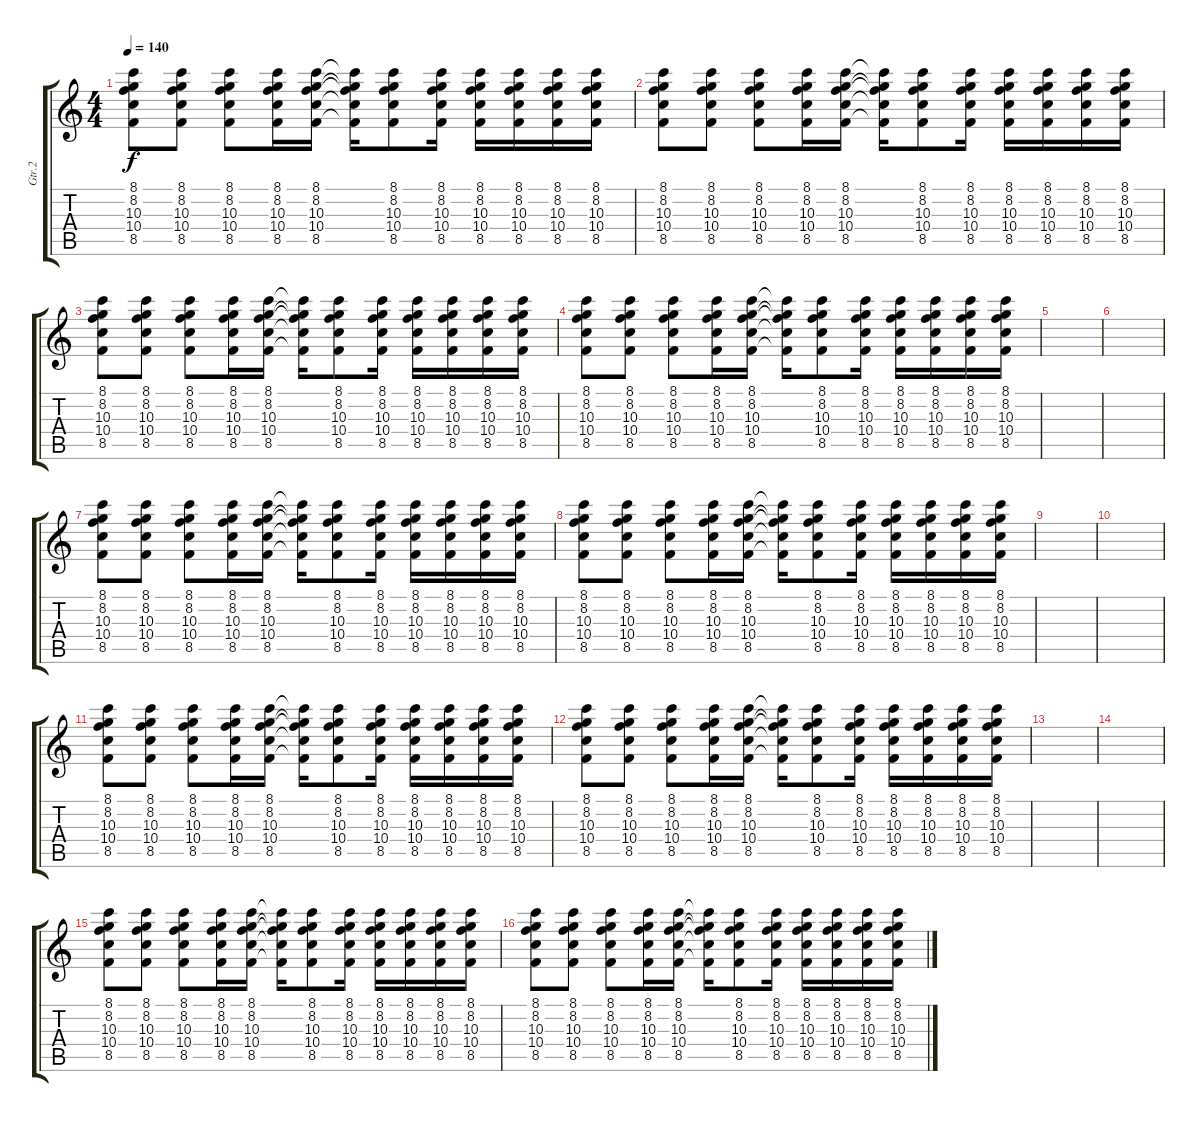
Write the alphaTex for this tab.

\track ("Gtr.2" "Gtr.2") {instrument electricguitarclean}
\staff {score tabs}
\tuning (E4 B3 G3 D3 A2 D2) {hide}
\ts (4 4)
\tempo 140
\clef g2
\ks c
(8.1 8.2 10.3 10.4 8.5).8{dy f instrument electricguitarclean} (8.1 8.2 10.3 10.4 8.5).8 (8.1 8.2 10.3 10.4 8.5).8 (8.1 8.2 10.3 10.4 8.5).16 (8.1 8.2 10.3 10.4 8.5).16 (8.1{t} 8.2{t} 10.3{t} 10.4{t} 8.5{t}).16 (8.1 8.2 10.3 10.4 8.5).8 (8.1 8.2 10.3 10.4 8.5).16 (8.1 8.2 10.3 10.4 8.5).16 (8.1 8.2 10.3 10.4 8.5).16 (8.1 8.2 10.3 10.4 8.5).16 (8.1 8.2 10.3 10.4 8.5).16 |
(8.1 8.2 10.3 10.4 8.5).8 (8.1 8.2 10.3 10.4 8.5).8 (8.1 8.2 10.3 10.4 8.5).8 (8.1 8.2 10.3 10.4 8.5).16 (8.1 8.2 10.3 10.4 8.5).16 (8.1{t} 8.2{t} 10.3{t} 10.4{t} 8.5{t}).16 (8.1 8.2 10.3 10.4 8.5).8 (8.1 8.2 10.3 10.4 8.5).16 (8.1 8.2 10.3 10.4 8.5).16 (8.1 8.2 10.3 10.4 8.5).16 (8.1 8.2 10.3 10.4 8.5).16 (8.1 8.2 10.3 10.4 8.5).16 |
(8.1 8.2 10.3 10.4 8.5).8 (8.1 8.2 10.3 10.4 8.5).8 (8.1 8.2 10.3 10.4 8.5).8 (8.1 8.2 10.3 10.4 8.5).16 (8.1 8.2 10.3 10.4 8.5).16 (8.1{t} 8.2{t} 10.3{t} 10.4{t} 8.5{t}).16 (8.1 8.2 10.3 10.4 8.5).8 (8.1 8.2 10.3 10.4 8.5).16 (8.1 8.2 10.3 10.4 8.5).16 (8.1 8.2 10.3 10.4 8.5).16 (8.1 8.2 10.3 10.4 8.5).16 (8.1 8.2 10.3 10.4 8.5).16 |
(8.1 8.2 10.3 10.4 8.5).8 (8.1 8.2 10.3 10.4 8.5).8 (8.1 8.2 10.3 10.4 8.5).8 (8.1 8.2 10.3 10.4 8.5).16 (8.1 8.2 10.3 10.4 8.5).16 (8.1{t} 8.2{t} 10.3{t} 10.4{t} 8.5{t}).16 (8.1 8.2 10.3 10.4 8.5).8 (8.1 8.2 10.3 10.4 8.5).16 (8.1 8.2 10.3 10.4 8.5).16 (8.1 8.2 10.3 10.4 8.5).16 (8.1 8.2 10.3 10.4 8.5).16 (8.1 8.2 10.3 10.4 8.5).16 |
|
|
(8.1 8.2 10.3 10.4 8.5).8 (8.1 8.2 10.3 10.4 8.5).8 (8.1 8.2 10.3 10.4 8.5).8 (8.1 8.2 10.3 10.4 8.5).16 (8.1 8.2 10.3 10.4 8.5).16 (8.1{t} 8.2{t} 10.3{t} 10.4{t} 8.5{t}).16 (8.1 8.2 10.3 10.4 8.5).8 (8.1 8.2 10.3 10.4 8.5).16 (8.1 8.2 10.3 10.4 8.5).16 (8.1 8.2 10.3 10.4 8.5).16 (8.1 8.2 10.3 10.4 8.5).16 (8.1 8.2 10.3 10.4 8.5).16 |
(8.1 8.2 10.3 10.4 8.5).8 (8.1 8.2 10.3 10.4 8.5).8 (8.1 8.2 10.3 10.4 8.5).8 (8.1 8.2 10.3 10.4 8.5).16 (8.1 8.2 10.3 10.4 8.5).16 (8.1{t} 8.2{t} 10.3{t} 10.4{t} 8.5{t}).16 (8.1 8.2 10.3 10.4 8.5).8 (8.1 8.2 10.3 10.4 8.5).16 (8.1 8.2 10.3 10.4 8.5).16 (8.1 8.2 10.3 10.4 8.5).16 (8.1 8.2 10.3 10.4 8.5).16 (8.1 8.2 10.3 10.4 8.5).16 |
|
|
(8.1 8.2 10.3 10.4 8.5).8 (8.1 8.2 10.3 10.4 8.5).8 (8.1 8.2 10.3 10.4 8.5).8 (8.1 8.2 10.3 10.4 8.5).16 (8.1 8.2 10.3 10.4 8.5).16 (8.1{t} 8.2{t} 10.3{t} 10.4{t} 8.5{t}).16 (8.1 8.2 10.3 10.4 8.5).8 (8.1 8.2 10.3 10.4 8.5).16 (8.1 8.2 10.3 10.4 8.5).16 (8.1 8.2 10.3 10.4 8.5).16 (8.1 8.2 10.3 10.4 8.5).16 (8.1 8.2 10.3 10.4 8.5).16 |
(8.1 8.2 10.3 10.4 8.5).8 (8.1 8.2 10.3 10.4 8.5).8 (8.1 8.2 10.3 10.4 8.5).8 (8.1 8.2 10.3 10.4 8.5).16 (8.1 8.2 10.3 10.4 8.5).16 (8.1{t} 8.2{t} 10.3{t} 10.4{t} 8.5{t}).16 (8.1 8.2 10.3 10.4 8.5).8 (8.1 8.2 10.3 10.4 8.5).16 (8.1 8.2 10.3 10.4 8.5).16 (8.1 8.2 10.3 10.4 8.5).16 (8.1 8.2 10.3 10.4 8.5).16 (8.1 8.2 10.3 10.4 8.5).16 |
|
|
(8.1 8.2 10.3 10.4 8.5).8 (8.1 8.2 10.3 10.4 8.5).8 (8.1 8.2 10.3 10.4 8.5).8 (8.1 8.2 10.3 10.4 8.5).16 (8.1 8.2 10.3 10.4 8.5).16 (8.1{t} 8.2{t} 10.3{t} 10.4{t} 8.5{t}).16 (8.1 8.2 10.3 10.4 8.5).8 (8.1 8.2 10.3 10.4 8.5).16 (8.1 8.2 10.3 10.4 8.5).16 (8.1 8.2 10.3 10.4 8.5).16 (8.1 8.2 10.3 10.4 8.5).16 (8.1 8.2 10.3 10.4 8.5).16 |
(8.1 8.2 10.3 10.4 8.5).8 (8.1 8.2 10.3 10.4 8.5).8 (8.1 8.2 10.3 10.4 8.5).8 (8.1 8.2 10.3 10.4 8.5).16 (8.1 8.2 10.3 10.4 8.5).16 (8.1{t} 8.2{t} 10.3{t} 10.4{t} 8.5{t}).16 (8.1 8.2 10.3 10.4 8.5).8 (8.1 8.2 10.3 10.4 8.5).16 (8.1 8.2 10.3 10.4 8.5).16 (8.1 8.2 10.3 10.4 8.5).16 (8.1 8.2 10.3 10.4 8.5).16 (8.1 8.2 10.3 10.4 8.5).16
